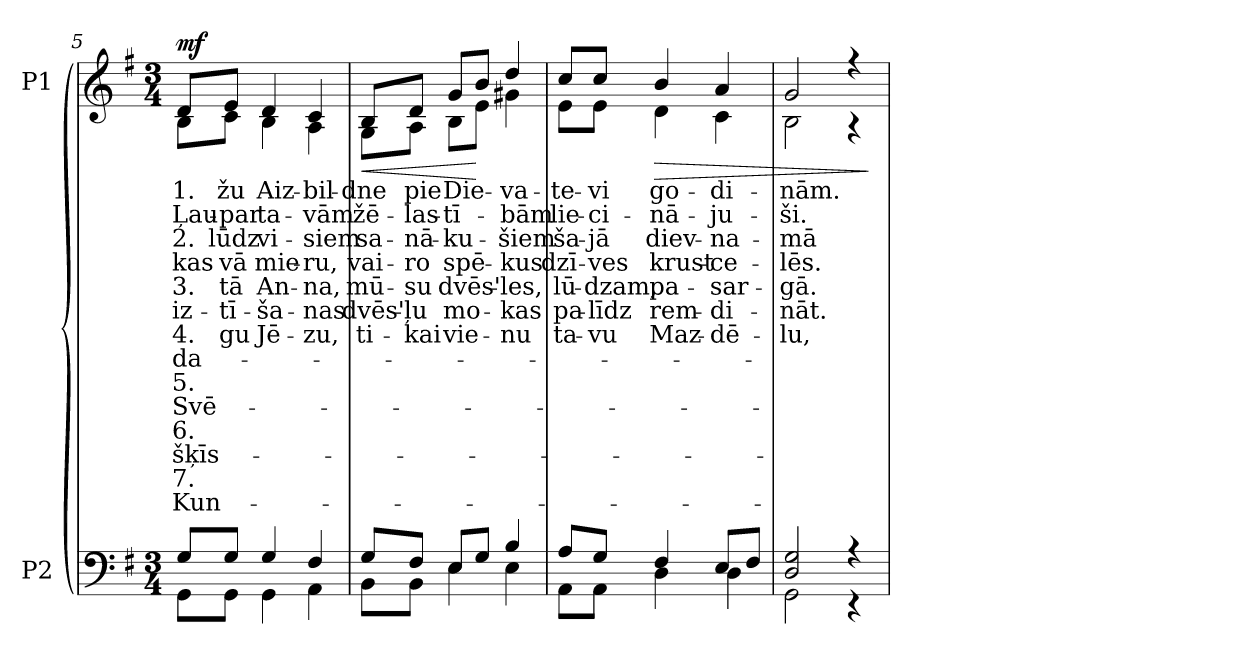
**kern	**kern	**text	**text	**text	**text	**text	**text	**text	**text	**text	**text	**text	**text	**text	**text	**dynam
*part2	*part1	*part1	*part1	*part1	*part1	*part1	*part1	*part1	*part1	*part1	*part1	*part1	*part1	*part1	*part1	*part1
*staff2	*staff1	*staff1	*staff1	*staff1	*staff1	*staff1	*staff1	*staff1	*staff1	*staff1	*staff1	*staff1	*staff1	*staff1	*staff1	*staff1
*I"P2	*I"P1	*	*	*	*	*	*	*	*	*	*	*	*	*	*	*
!!LO:LB:g=z
*clefF4	*clefG2	*	*	*	*	*	*	*	*	*	*	*	*	*	*	*
*k[f#]	*k[f#]	*	*	*	*	*	*	*	*	*	*	*	*	*	*	*
*G:	*G:	*	*	*	*	*	*	*	*	*	*	*	*	*	*	*
*M3/4	*M3/4	*	*	*	*	*	*	*	*	*	*	*	*	*	*	*
=5	=5	=5	=5	=5	=5	=5	=5	=5	=5	=5	=5	=5	=5	=5	=5	=5
*^	*	*	*	*	*	*	*	*	*	*	*	*	*	*	*	*
!	!	!	!LO:LY:b:color=#000000	!LO:LY:b:color=#000000	!LO:LY:b:color=#000000	!LO:LY:b:color=#000000	!LO:LY:b:color=#000000	!LO:LY:b:color=#000000	!LO:LY:b:color=#000000	!LO:LY:b:color=#000000	!LO:LY:b:color=#000000	!LO:LY:b:color=#000000	!LO:LY:b:color=#000000	!LO:LY:b:color=#000000	!LO:LY:b:color=#000000	!LO:LY:b:color=#000000	!
*	*	*^	*	*	*	*	*	*	*	*	*	*	*	*	*	*	*
8Gi/L	8GGi\L	8di/L	8Bi\L	1.	Ļau-	2.	kas	3.	iz-	4.	-da-	5.	-Svē-	6.	-šķīs-	7.	-Kun-	mf
!	!	!	!	!LO:LY:b:color=#000000	!LO:LY:b:color=#000000	!LO:LY:b:color=#000000	!LO:LY:b:color=#000000	!LO:LY:b:color=#000000	!LO:LY:b:color=#000000	!LO:LY:b:color=#000000	!	!	!	!	!	!	!	!
8Gi/J	8GGi\J	8ei/J	8ci\J	-žu	par	lūdz	vā	-tā	tī-	-gu	.	.	.	.	.	.	.	.
!	!	!	!	!LO:LY:b:color=#000000	!LO:LY:b:color=#000000	!LO:LY:b:color=#000000	!LO:LY:b:color=#000000	!LO:LY:b:color=#000000	!LO:LY:b:color=#000000	!LO:LY:b:color=#000000	!	!	!	!	!	!	!	!
4Gi/	4GGi\	4di/	4Bi\	Aiz-	ta-	vi-	-mie-	-An-	-ša-	-Jē-	.	.	.	.	.	.	.	.
!	!	!	!	!LO:LY:b:color=#000000	!LO:LY:b:color=#000000	!LO:LY:b:color=#000000	!LO:LY:b:color=#000000	!LO:LY:b:color=#000000	!LO:LY:b:color=#000000	!LO:LY:b:color=#000000	!	!	!	!	!	!	!	!
4F#i/	4AAi\	4ci/	4Ai\	-bil-	-vām	-siem	ru,	na,	nas	zu,	.	.	.	.	.	.	.	.
=6	=6	=6	=6	=6	=6	=6	=6	=6	=6	=6	=6	=6	=6	=6	=6	=6	=6	=6
!	!	!	!	!LO:LY:b:color=#000000	!LO:LY:b:color=#000000	!LO:LY:b:color=#000000	!LO:LY:b:color=#000000	!LO:LY:b:color=#000000	!LO:LY:b:color=#000000	!LO:LY:b:color=#000000	!	!	!	!	!	!	!	!LO:HP:b
8Gi/L	8BBi\L	8Bi/L	8Gi\L	-dne	žē-	-sa-	-vai-	-mū-	dvēs'-	-ti-	.	.	.	.	.	.	.	<
!	!	!	!	!LO:LY:b:color=#000000	!LO:LY:b:color=#000000	!LO:LY:b:color=#000000	!LO:LY:b:color=#000000	!LO:LY:b:color=#000000	!LO:LY:b:color=#000000	!LO:LY:b:color=#000000	!	!	!	!	!	!	!	!
8F#i/J	8BBi\J	8di/J	8Ai\J	pie	-las-	nā-	ro	su	-ļu	-kai	.	.	.	.	.	.	.	.
!	!	!	!	!LO:LY:b:color=#000000	!LO:LY:b:color=#000000	!LO:LY:b:color=#000000	!LO:LY:b:color=#000000	!LO:LY:b:color=#000000	!LO:LY:b:color=#000000	!LO:LY:b:color=#000000	!	!	!	!	!	!	!	!
8Ei/L	4Ei\	8gi/L	8Bi\L	Die-	-tī-	-ku-	spē-	dvēs'-	mo-	vie-	.	.	.	.	.	.	.	.
8Gi/J	.	8bi/J	8ei\J	.	.	.	.	.	.	.	.	.	.	.	.	.	.	[
!	!	!	!	!LO:LY:b:color=#000000	!LO:LY:b:color=#000000	!LO:LY:b:color=#000000	!LO:LY:b:color=#000000	!LO:LY:b:color=#000000	!LO:LY:b:color=#000000	!LO:LY:b:color=#000000	!	!	!	!	!	!	!	!
4Bi/	4Ei\	4ddi/	4g#Xi\	-va-	-bām	šiem	kus	les,	-kas	nu	.	.	.	.	.	.	.	.
=7	=7	=7	=7	=7	=7	=7	=7	=7	=7	=7	=7	=7	=7	=7	=7	=7	=7	=7
!	!	!	!	!LO:LY:b:color=#000000	!LO:LY:b:color=#000000	!LO:LY:b:color=#000000	!LO:LY:b:color=#000000	!LO:LY:b:color=#000000	!LO:LY:b:color=#000000	!LO:LY:b:color=#000000	!	!	!	!	!	!	!	!
8Ai/L	8AAi\L	8cci/L	8ei\L	-te-	lie-	-ša-	-dzī-	-lū-	-pa-	ta-	.	.	.	.	.	.	.	.
!	!	!	!	!LO:LY:b:color=#000000	!LO:LY:b:color=#000000	!LO:LY:b:color=#000000	!LO:LY:b:color=#000000	!LO:LY:b:color=#000000	!LO:LY:b:color=#000000	!LO:LY:b:color=#000000	!	!	!	!	!	!	!	!
8Gi/J	8AAi\J	8cci/J	8ei\J	-vi	-ci-	jā	ves	-dzam,	līdz	vu	.	.	.	.	.	.	.	.
!	!	!	!	!LO:LY:b:color=#000000	!LO:LY:b:color=#000000	!LO:LY:b:color=#000000	!LO:LY:b:color=#000000	!LO:LY:b:color=#000000	!LO:LY:b:color=#000000	!LO:LY:b:color=#000000	!	!	!	!	!	!	!	!LO:HP:b
4F#i/	4Di\	4bi/	4di\	go-	-nā-	-diev-	-krust-	-pa-	-rem-	Maz-	.	.	.	.	.	.	.	>
!	!	!	!	!LO:LY:b:color=#000000	!LO:LY:b:color=#000000	!LO:LY:b:color=#000000	!LO:LY:b:color=#000000	!LO:LY:b:color=#000000	!LO:LY:b:color=#000000	!LO:LY:b:color=#000000	!	!	!	!	!	!	!	!
8Ei/L	4Di\	4ai/	4ci\	-di-	-ju-	-na-	-ce-	-sar-	-di-	-dē-	.	.	.	.	.	.	.	.
8F#i/J	.	.	.	.	.	.	.	.	.	.	.	.	.	.	.	.	.	.
=8	=8	=8	=8	=8	=8	=8	=8	=8	=8	=8	=8	=8	=8	=8	=8	=8	=8	=8
!	!	!	!	!LO:LY:b:color=#000000	!LO:LY:b:color=#000000	!LO:LY:b:color=#000000	!LO:LY:b:color=#000000	!LO:LY:b:color=#000000	!LO:LY:b:color=#000000	!LO:LY:b:color=#000000	!	!	!	!	!	!	!	!
2Di/ 2Gi	2GGi\	2gi/	2Bi\	-nām.	-ši.	-mā	lēs.	gā.	nāt.	lu,	.	.	.	.	.	.	.	.
!	!	!	!	!LO:LY:b:color=#000000	!LO:LY:b:color=#000000	!LO:LY:b:color=#000000	!LO:LY:b:color=#000000	!LO:LY:b:color=#000000	!LO:LY:b:color=#000000	!LO:LY:b:color=#000000	!	!	!	!	!	!	!	!
4r	4r	4r	4r	1.	2.	3.	4.	5.	6.	7.	.	.	.	.	.	.	.	.
*v	*v	*	*	*	*	*	*	*	*	*	*	*	*	*	*	*	*	*
*	*v	*v	*	*	*	*	*	*	*	*	*	*	*	*	*	*	*
.	.	.	.	.	.	.	.	.	.	.	.	.	.	.	.	]
=	=	=	=	=	=	=	=	=	=	=	=	=	=	=	=	=
*-	*-	*-	*-	*-	*-	*-	*-	*-	*-	*-	*-	*-	*-	*-	*-	*-
